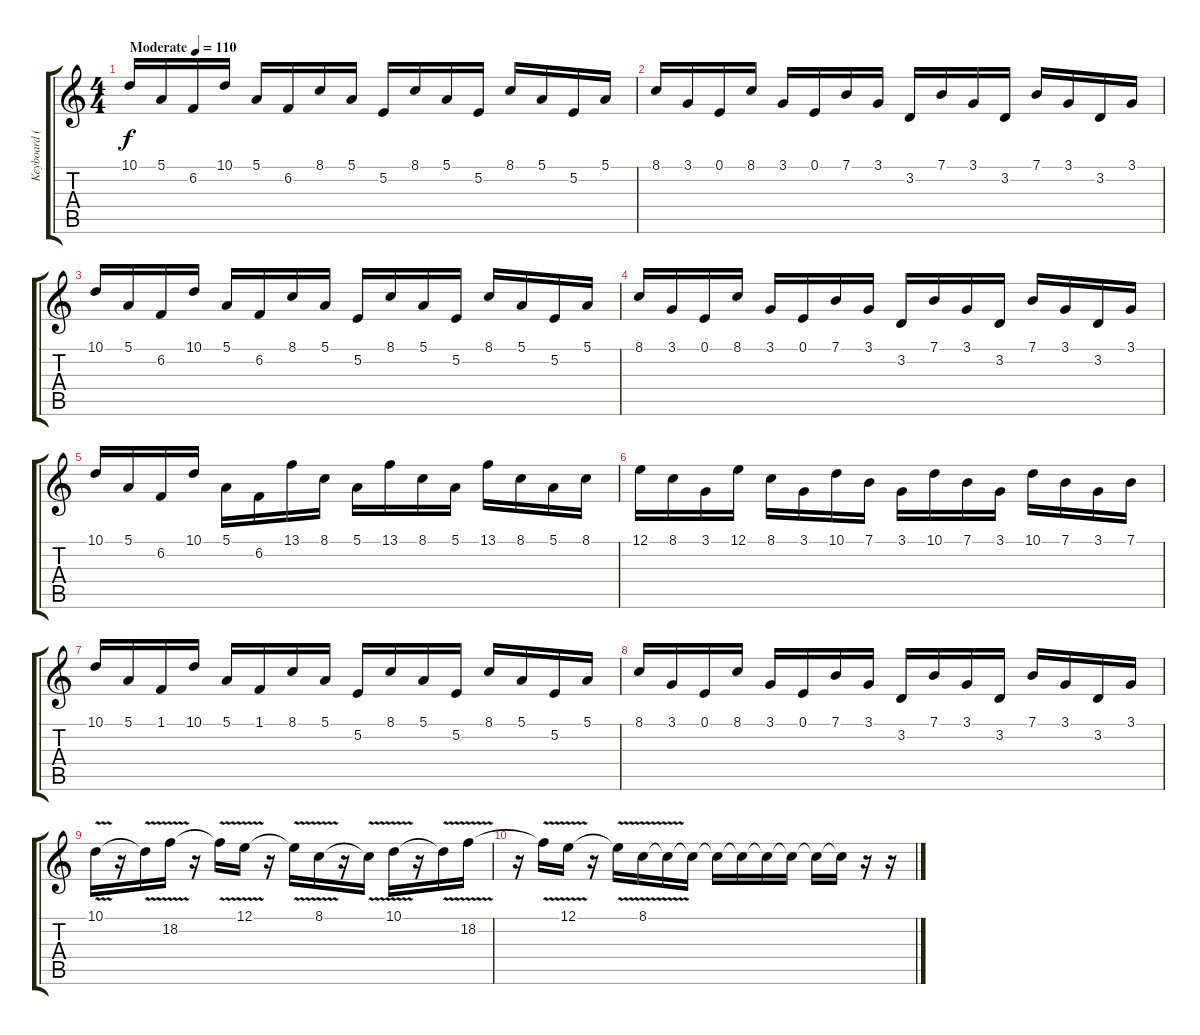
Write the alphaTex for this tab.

\track ("Keyboard ( Miro Rodenberg )" "Keyboard (") {instrument harpsichord}
\staff {score tabs}
\tuning (E4 B3 G3 D3 A2 E2) {hide}
\ts (4 4)
\tempo (110 "Moderate")
\clef g2
\ks c
10.1.16{dy f instrument harpsichord} 5.1.16 6.2.16 10.1.16 5.1.16 6.2.16 8.1.16 5.1.16 5.2.16 8.1.16 5.1.16 5.2.16 8.1.16 5.1.16 5.2.16 5.1.16 |
8.1.16 3.1.16 0.1.16 8.1.16 3.1.16 0.1.16 7.1.16 3.1.16 3.2.16 7.1.16 3.1.16 3.2.16 7.1.16 3.1.16 3.2.16 3.1.16 |
10.1.16 5.1.16 6.2.16 10.1.16 5.1.16 6.2.16 8.1.16 5.1.16 5.2.16 8.1.16 5.1.16 5.2.16 8.1.16 5.1.16 5.2.16 5.1.16 |
8.1.16 3.1.16 0.1.16 8.1.16 3.1.16 0.1.16 7.1.16 3.1.16 3.2.16 7.1.16 3.1.16 3.2.16 7.1.16 3.1.16 3.2.16 3.1.16 |
10.1.16 5.1.16 6.2.16 10.1.16 5.1.16 6.2.16 13.1.16 8.1.16 5.1.16 13.1.16 8.1.16 5.1.16 13.1.16 8.1.16 5.1.16 8.1.16 |
12.1.16 8.1.16 3.1.16 12.1.16 8.1.16 3.1.16 10.1.16 7.1.16 3.1.16 10.1.16 7.1.16 3.1.16 10.1.16 7.1.16 3.1.16 7.1.16 |
10.1.16 5.1.16 1.1.16 10.1.16 5.1.16 1.1.16 8.1.16 5.1.16 5.2.16 8.1.16 5.1.16 5.2.16 8.1.16 5.1.16 5.2.16 5.1.16 |
8.1.16 3.1.16 0.1.16 8.1.16 3.1.16 0.1.16 7.1.16 3.1.16 3.2.16 7.1.16 3.1.16 3.2.16 7.1.16 3.1.16 3.2.16 3.1.16 |
10.1{v}.16 r.16 10.1{t}.16 18.2{v}.16 r.16 18.2{t}.16 12.1{v}.16 r.16 12.1{t}.16 8.1{v}.16 r.16 8.1{t}.16 10.1{v}.16 r.16 10.1{t}.16 18.2{v}.16 |
r.16 18.2{t}.16 12.1{v}.16 r.16 12.1{t}.16 8.1{v}.16 8.1{t}.16 8.1{t}.16 8.1{t}.16 8.1{t}.16 8.1{t}.16 8.1{t}.16 8.1{t}.16 8.1{t}.16 r.16 r.16
